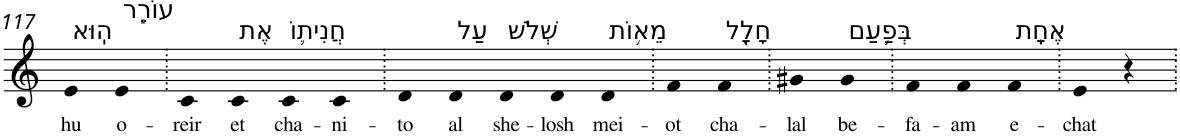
**kern	**text
*part1	*part1
*staff1	*staff1
*I"Piano	*
*I'Pno	*
!!LO:PB:g=z
*clefG2	*
*k[]	*
=117	=117
!LO:TX:a:t=הֽוּא	!
!	!LO:LY:b
4e	hu
!LO:TX:a:t=עוֹרֵ֧ר	!
!	!LO:LY:b
4e	o-
=118.	=118.
!	!LO:LY:b
4c	-reir
!LO:TX:a:t=אֶת	!
!	!LO:LY:b
4c	et
!LO:TX:a:t=חֲנִית֛וֹ	!
!	!LO:LY:b
4c	cha-
!	!LO:LY:b
4c	-ni-
=119.	=119.
!	!LO:LY:b
4d	-to
!LO:TX:a:t=עַל	!
!	!LO:LY:b
4d	al
!LO:TX:a:t=שְׁלֹשׁ	!
!	!LO:LY:b
4d	she-
!	!LO:LY:b
4d	-losh
!LO:TX:a:t=מֵא֥וֹת	!
!	!LO:LY:b
4d	mei-
=120.	=120.
!	!LO:LY:b
4f	-ot
!LO:TX:a:t=חָלָ֖ל	!
!	!LO:LY:b
4f	cha-
=121.	=121.
!	!LO:LY:b
4g#X	-lal
!LO:TX:a:t=בְּפַ֥עַם	!
!	!LO:LY:b
4g#	be-
=122.	=122.
!	!LO:LY:b
4f	-fa-
!	!LO:LY:b
4f	-am
!LO:TX:a:t=אֶחָֽת	!
!	!LO:LY:b
4f	e-
=123.	=123.
!	!LO:LY:b
4e	-chat
4r	.
=.	=.
*-	*-
